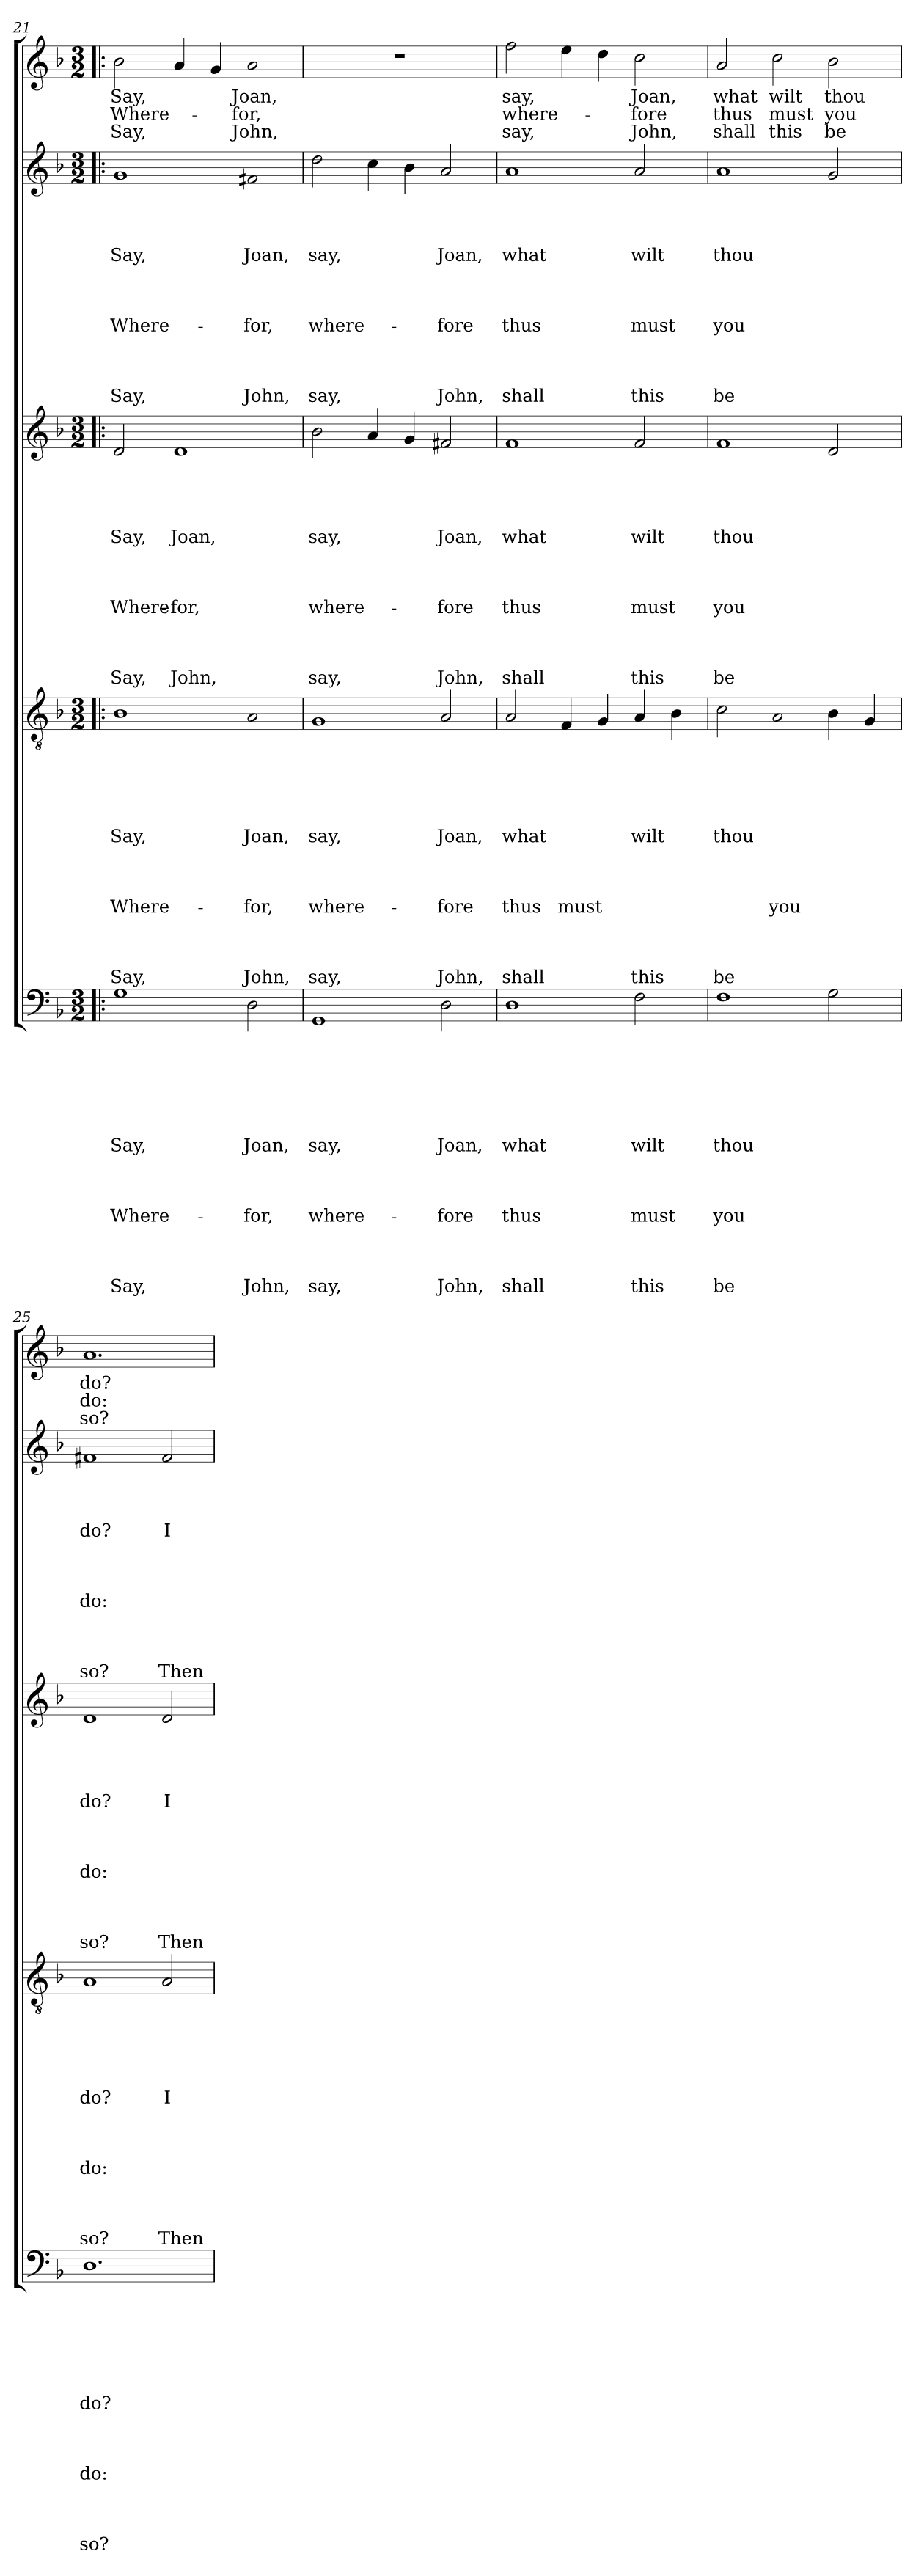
**kern	**text	**text	**text	**text	**text	**text	**text	**text	**text	**text	**text	**text	**text	**text	**text	**kern	**text	**text	**text	**text	**text	**text	**text	**text	**text	**text	**text	**text	**text	**text	**kern	**text	**text	**text	**text	**text	**text	**text	**text	**text	**text	**text	**text	**text	**kern	**text	**text	**text	**text	**text	**text	**text	**text	**text	**text	**text	**text	**kern	**text	**text	**text
*part5	*part5	*part5	*part5	*part5	*part5	*part5	*part5	*part5	*part5	*part5	*part5	*part5	*part5	*part5	*part5	*part4	*part4	*part4	*part4	*part4	*part4	*part4	*part4	*part4	*part4	*part4	*part4	*part4	*part4	*part4	*part3	*part3	*part3	*part3	*part3	*part3	*part3	*part3	*part3	*part3	*part3	*part3	*part3	*part3	*part2	*part2	*part2	*part2	*part2	*part2	*part2	*part2	*part2	*part2	*part2	*part2	*part2	*part1	*part1	*part1	*part1
*staff5	*staff5	*staff5	*staff5	*staff5	*staff5	*staff5	*staff5	*staff5	*staff5	*staff5	*staff5	*staff5	*staff5	*staff5	*staff5	*staff4	*staff4	*staff4	*staff4	*staff4	*staff4	*staff4	*staff4	*staff4	*staff4	*staff4	*staff4	*staff4	*staff4	*staff4	*staff3	*staff3	*staff3	*staff3	*staff3	*staff3	*staff3	*staff3	*staff3	*staff3	*staff3	*staff3	*staff3	*staff3	*staff2	*staff2	*staff2	*staff2	*staff2	*staff2	*staff2	*staff2	*staff2	*staff2	*staff2	*staff2	*staff2	*staff1	*staff1	*staff1	*staff1
*clefF4	*	*	*	*	*	*	*	*	*	*	*	*	*	*	*	*clefGv2	*	*	*	*	*	*	*	*	*	*	*	*	*	*	*clefG2	*	*	*	*	*	*	*	*	*	*	*	*	*	*clefG2	*	*	*	*	*	*	*	*	*	*	*	*	*clefG2	*	*	*
*k[b-]	*	*	*	*	*	*	*	*	*	*	*	*	*	*	*	*k[b-]	*	*	*	*	*	*	*	*	*	*	*	*	*	*	*k[b-]	*	*	*	*	*	*	*	*	*	*	*	*	*	*k[b-]	*	*	*	*	*	*	*	*	*	*	*	*	*k[b-]	*	*	*
*F:	*	*	*	*	*	*	*	*	*	*	*	*	*	*	*	*F:	*	*	*	*	*	*	*	*	*	*	*	*	*	*	*F:	*	*	*	*	*	*	*	*	*	*	*	*	*	*F:	*	*	*	*	*	*	*	*	*	*	*	*	*F:	*	*	*
*M3/2	*	*	*	*	*	*	*	*	*	*	*	*	*	*	*	*M3/2	*	*	*	*	*	*	*	*	*	*	*	*	*	*	*M3/2	*	*	*	*	*	*	*	*	*	*	*	*	*	*M3/2	*	*	*	*	*	*	*	*	*	*	*	*	*M3/2	*	*	*
=21!|:	=21!|:	=21!|:	=21!|:	=21!|:	=21!|:	=21!|:	=21!|:	=21!|:	=21!|:	=21!|:	=21!|:	=21!|:	=21!|:	=21!|:	=21!|:	=21!|:	=21!|:	=21!|:	=21!|:	=21!|:	=21!|:	=21!|:	=21!|:	=21!|:	=21!|:	=21!|:	=21!|:	=21!|:	=21!|:	=21!|:	=21!|:	=21!|:	=21!|:	=21!|:	=21!|:	=21!|:	=21!|:	=21!|:	=21!|:	=21!|:	=21!|:	=21!|:	=21!|:	=21!|:	=21!|:	=21!|:	=21!|:	=21!|:	=21!|:	=21!|:	=21!|:	=21!|:	=21!|:	=21!|:	=21!|:	=21!|:	=21!|:	=21!|:	=21!|:	=21!|:	=21!|:
1G	.	.	.	.	.	.	Say,	.	.	.	Where-	.	.	.	Say,	1B-	.	.	.	.	.	Say,	.	.	.	Where-	.	.	.	Say,	2d/	.	.	.	.	Say,	.	.	.	Where-	.	.	.	Say,	1g	.	.	.	Say,	.	.	.	Where-	.	.	.	Say,	2b-\	Say,	Where-	Say,
.	.	.	.	.	.	.	.	.	.	.	.	.	.	.	.	.	.	.	.	.	.	.	.	.	.	.	.	.	.	.	1d	.	.	.	.	Joan,	.	.	.	-for,	.	.	.	John,	.	.	.	.	.	.	.	.	.	.	.	.	.	4a/	.	.	.
.	.	.	.	.	.	.	.	.	.	.	.	.	.	.	.	.	.	.	.	.	.	.	.	.	.	.	.	.	.	.	.	.	.	.	.	.	.	.	.	.	.	.	.	.	.	.	.	.	.	.	.	.	.	.	.	.	.	4g/	.	.	.
2D\	.	.	.	.	.	.	Joan,	.	.	.	-for,	.	.	.	John,	2A/	.	.	.	.	.	Joan,	.	.	.	-for,	.	.	.	John,	.	.	.	.	.	.	.	.	.	.	.	.	.	.	2f#X/	.	.	.	Joan,	.	.	.	-for,	.	.	.	John,	2a/	Joan,	-for,	John,
=22	=22	=22	=22	=22	=22	=22	=22	=22	=22	=22	=22	=22	=22	=22	=22	=22	=22	=22	=22	=22	=22	=22	=22	=22	=22	=22	=22	=22	=22	=22	=22	=22	=22	=22	=22	=22	=22	=22	=22	=22	=22	=22	=22	=22	=22	=22	=22	=22	=22	=22	=22	=22	=22	=22	=22	=22	=22	=22	=22	=22	=22
1GG	.	.	.	.	.	.	say,	.	.	.	where-	.	.	.	say,	1G	.	.	.	.	.	say,	.	.	.	where-	.	.	.	say,	2b-\	.	.	.	.	say,	.	.	.	where-	.	.	.	say,	2dd\	.	.	.	say,	.	.	.	where-	.	.	.	say,	1.r	.	.	.
.	.	.	.	.	.	.	.	.	.	.	.	.	.	.	.	.	.	.	.	.	.	.	.	.	.	.	.	.	.	.	4a/	.	.	.	.	.	.	.	.	.	.	.	.	.	4cc\	.	.	.	.	.	.	.	.	.	.	.	.	.	.	.	.
.	.	.	.	.	.	.	.	.	.	.	.	.	.	.	.	.	.	.	.	.	.	.	.	.	.	.	.	.	.	.	4g/	.	.	.	.	.	.	.	.	.	.	.	.	.	4b-\	.	.	.	.	.	.	.	.	.	.	.	.	.	.	.	.
2D\	.	.	.	.	.	.	Joan,	.	.	.	-fore	.	.	.	John,	2A/	.	.	.	.	.	Joan,	.	.	.	-fore	.	.	.	John,	2f#X/	.	.	.	.	Joan,	.	.	.	-fore	.	.	.	John,	2a/	.	.	.	Joan,	.	.	.	-fore	.	.	.	John,	.	.	.	.
=23	=23	=23	=23	=23	=23	=23	=23	=23	=23	=23	=23	=23	=23	=23	=23	=23	=23	=23	=23	=23	=23	=23	=23	=23	=23	=23	=23	=23	=23	=23	=23	=23	=23	=23	=23	=23	=23	=23	=23	=23	=23	=23	=23	=23	=23	=23	=23	=23	=23	=23	=23	=23	=23	=23	=23	=23	=23	=23	=23	=23	=23
1D	.	.	.	.	.	.	what	.	.	.	thus	.	.	.	shall	2A/	.	.	.	.	.	what	.	.	.	thus	.	.	.	shall	1f	.	.	.	.	what	.	.	.	thus	.	.	.	shall	1a	.	.	.	what	.	.	.	thus	.	.	.	shall	2ff\	say,	where-	say,
.	.	.	.	.	.	.	.	.	.	.	.	.	.	.	.	4F/	.	.	.	.	.	.	.	.	.	must	.	.	.	.	.	.	.	.	.	.	.	.	.	.	.	.	.	.	.	.	.	.	.	.	.	.	.	.	.	.	.	4ee\	.	.	.
.	.	.	.	.	.	.	.	.	.	.	.	.	.	.	.	4G/	.	.	.	.	.	.	.	.	.	.	.	.	.	.	.	.	.	.	.	.	.	.	.	.	.	.	.	.	.	.	.	.	.	.	.	.	.	.	.	.	.	4dd\	.	.	.
2F\	.	.	.	.	.	.	wilt	.	.	.	must	.	.	.	this	4A/	.	.	.	.	.	wilt	.	.	.	.	.	.	.	this	2f/	.	.	.	.	wilt	.	.	.	must	.	.	.	this	2a/	.	.	.	wilt	.	.	.	must	.	.	.	this	2cc\	Joan,	-fore	John,
.	.	.	.	.	.	.	.	.	.	.	.	.	.	.	.	4B-\	.	.	.	.	.	.	.	.	.	.	.	.	.	.	.	.	.	.	.	.	.	.	.	.	.	.	.	.	.	.	.	.	.	.	.	.	.	.	.	.	.	.	.	.	.
=24	=24	=24	=24	=24	=24	=24	=24	=24	=24	=24	=24	=24	=24	=24	=24	=24	=24	=24	=24	=24	=24	=24	=24	=24	=24	=24	=24	=24	=24	=24	=24	=24	=24	=24	=24	=24	=24	=24	=24	=24	=24	=24	=24	=24	=24	=24	=24	=24	=24	=24	=24	=24	=24	=24	=24	=24	=24	=24	=24	=24	=24
1F	.	.	.	.	.	.	thou	.	.	.	you	.	.	.	be	2c\	.	.	.	.	.	thou	.	.	.	.	.	.	.	be	1f	.	.	.	.	thou	.	.	.	you	.	.	.	be	1a	.	.	.	thou	.	.	.	you	.	.	.	be	2a/	what	thus	shall
.	.	.	.	.	.	.	.	.	.	.	.	.	.	.	.	2A/	.	.	.	.	.	.	.	.	.	you	.	.	.	.	.	.	.	.	.	.	.	.	.	.	.	.	.	.	.	.	.	.	.	.	.	.	.	.	.	.	.	2cc\	wilt	must	this
2G\	.	.	.	.	.	.	.	.	.	.	.	.	.	.	.	4B-\	.	.	.	.	.	.	.	.	.	.	.	.	.	.	2d/	.	.	.	.	.	.	.	.	.	.	.	.	.	2g/	.	.	.	.	.	.	.	.	.	.	.	.	2b-\	thou	you	be
.	.	.	.	.	.	.	.	.	.	.	.	.	.	.	.	4G/	.	.	.	.	.	.	.	.	.	.	.	.	.	.	.	.	.	.	.	.	.	.	.	.	.	.	.	.	.	.	.	.	.	.	.	.	.	.	.	.	.	.	.	.	.
!!LO:PB:g=z
=25	=25	=25	=25	=25	=25	=25	=25	=25	=25	=25	=25	=25	=25	=25	=25	=25	=25	=25	=25	=25	=25	=25	=25	=25	=25	=25	=25	=25	=25	=25	=25	=25	=25	=25	=25	=25	=25	=25	=25	=25	=25	=25	=25	=25	=25	=25	=25	=25	=25	=25	=25	=25	=25	=25	=25	=25	=25	=25	=25	=25	=25
1.D	.	.	.	.	.	.	do?	.	.	.	do:	.	.	.	so?	1A	.	.	.	.	.	do?	.	.	.	do:	.	.	.	so?	1d	.	.	.	.	do?	.	.	.	do:	.	.	.	so?	1f#X	.	.	.	do?	.	.	.	do:	.	.	.	so?	1.a	do?	do:	so?
.	.	.	.	.	.	.	.	.	.	.	.	.	.	.	.	2A/	.	.	.	.	.	I	.	.	.	.	.	.	.	Then	2d/	.	.	.	.	I	.	.	.	.	.	.	.	Then	2f#/	.	.	.	I	.	.	.	.	.	.	.	Then	.	.	.	.
=	=	=	=	=	=	=	=	=	=	=	=	=	=	=	=	=	=	=	=	=	=	=	=	=	=	=	=	=	=	=	=	=	=	=	=	=	=	=	=	=	=	=	=	=	=	=	=	=	=	=	=	=	=	=	=	=	=	=	=	=	=
*-	*-	*-	*-	*-	*-	*-	*-	*-	*-	*-	*-	*-	*-	*-	*-	*-	*-	*-	*-	*-	*-	*-	*-	*-	*-	*-	*-	*-	*-	*-	*-	*-	*-	*-	*-	*-	*-	*-	*-	*-	*-	*-	*-	*-	*-	*-	*-	*-	*-	*-	*-	*-	*-	*-	*-	*-	*-	*-	*-	*-	*-
